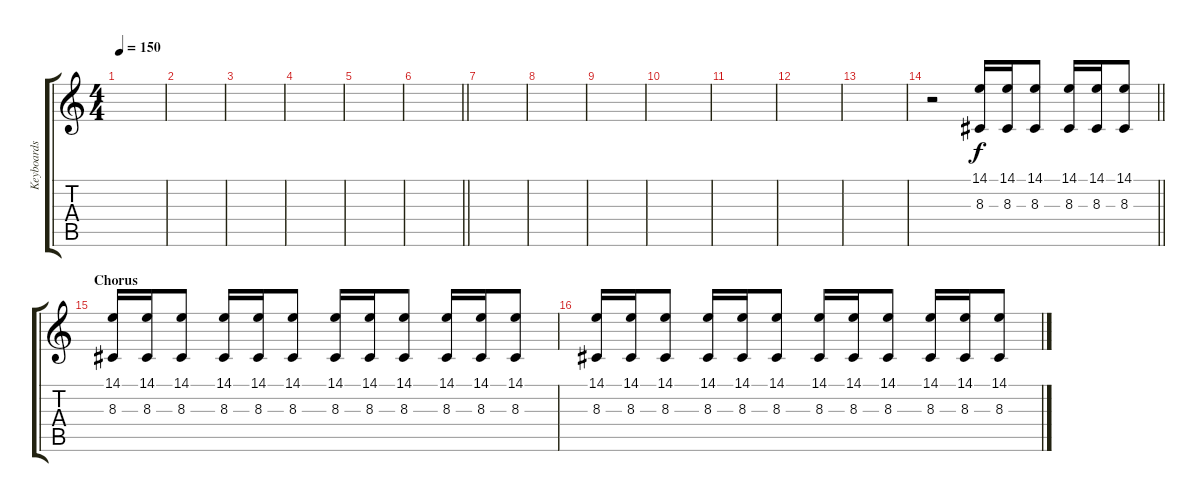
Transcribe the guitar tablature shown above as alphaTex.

\track ("Keyboards I" "Keyboards ") {instrument lead8bassandlead}
\staff {score tabs}
\tuning (D4 A3 F3 C3 G2 D2) {hide}
\ts (4 4)
\tempo 150
\clef g2
\ks c
|
|
|
|
|
\barLineRight lightlight
|
\section ("" "")
|
|
|
|
|
|
|
\barLineRight lightlight
r.2{volume 6 balance 8} (14.1 8.3).16 (14.1 8.3).16 (14.1 8.3).8 (14.1 8.3).16 (14.1 8.3).16 (14.1 8.3).8 |
\section ("" "Chorus")
(14.1 8.3).16 (14.1 8.3).16 (14.1 8.3).8 (14.1 8.3).16 (14.1 8.3).16 (14.1 8.3).8 (14.1 8.3).16 (14.1 8.3).16 (14.1 8.3).8 (14.1 8.3).16 (14.1 8.3).16 (14.1 8.3).8 |
(14.1 8.3).16 (14.1 8.3).16 (14.1 8.3).8 (14.1 8.3).16 (14.1 8.3).16 (14.1 8.3).8 (14.1 8.3).16 (14.1 8.3).16 (14.1 8.3).8 (14.1 8.3).16 (14.1 8.3).16 (14.1 8.3).8
